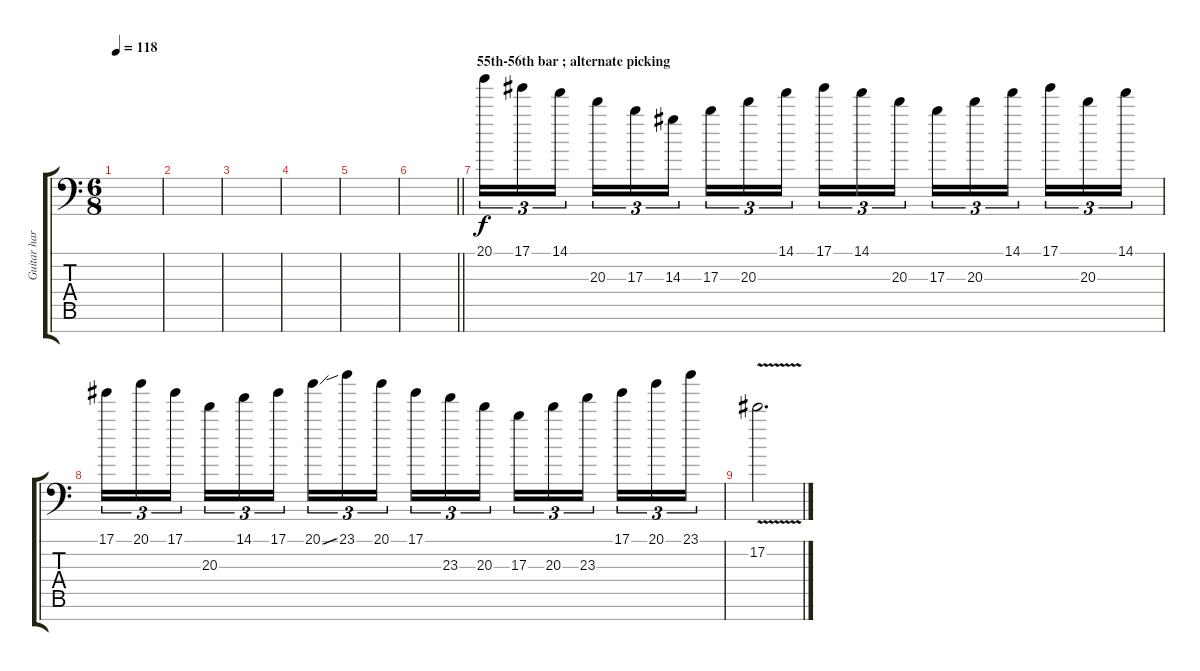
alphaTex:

\track ("Guitar harmony" "Guitar har") {instrument distortionguitar}
\staff {score tabs}
\tuning (Eb4 Bb3 Gb3 Db3 Ab2 Eb2 C-1) {hide}
\ts (6 8)
\tempo 118
\clef f4
\ks c
|
|
|
|
|
\barLineRight lightlight
|
\section ("" "55th-56th bar ; alternate picking")
20.1.16{tu (3 2) balance 16} 17.1.16{tu (3 2)} 14.1.16{tu (3 2) beam splitsecondary} 20.3.16{tu (3 2)} 17.3.16{tu (3 2)} 14.3.16{tu (3 2) beam splitsecondary} 17.3.16{tu (3 2)} 20.3.16{tu (3 2)} 14.1.16{tu (3 2)} 17.1.16{tu (3 2)} 14.1.16{tu (3 2)} 20.3.16{tu (3 2) beam splitsecondary} 17.3.16{tu (3 2)} 20.3.16{tu (3 2)} 14.1.16{tu (3 2) beam splitsecondary} 17.1.16{tu (3 2)} 20.3.16{tu (3 2)} 14.1.16{tu (3 2)} |
17.1.16{tu (3 2)} 20.1.16{tu (3 2)} 17.1.16{tu (3 2) beam splitsecondary} 20.3.16{tu (3 2)} 14.1.16{tu (3 2)} 17.1.16{tu (3 2) beam splitsecondary} 20.1{ss}.16{tu (3 2)} 23.1{sib}.16{tu (3 2)} 20.1.16{tu (3 2)} 17.1.16{tu (3 2)} 23.3.16{tu (3 2)} 20.3.16{tu (3 2) beam splitsecondary} 17.3.16{tu (3 2)} 20.3.16{tu (3 2) balance 16} 23.3.16{tu (3 2) beam splitsecondary} 17.1.16{tu (3 2)} 20.1.16{tu (3 2)} 23.1.16{tu (3 2)} |
17.2{v}.2{d}
